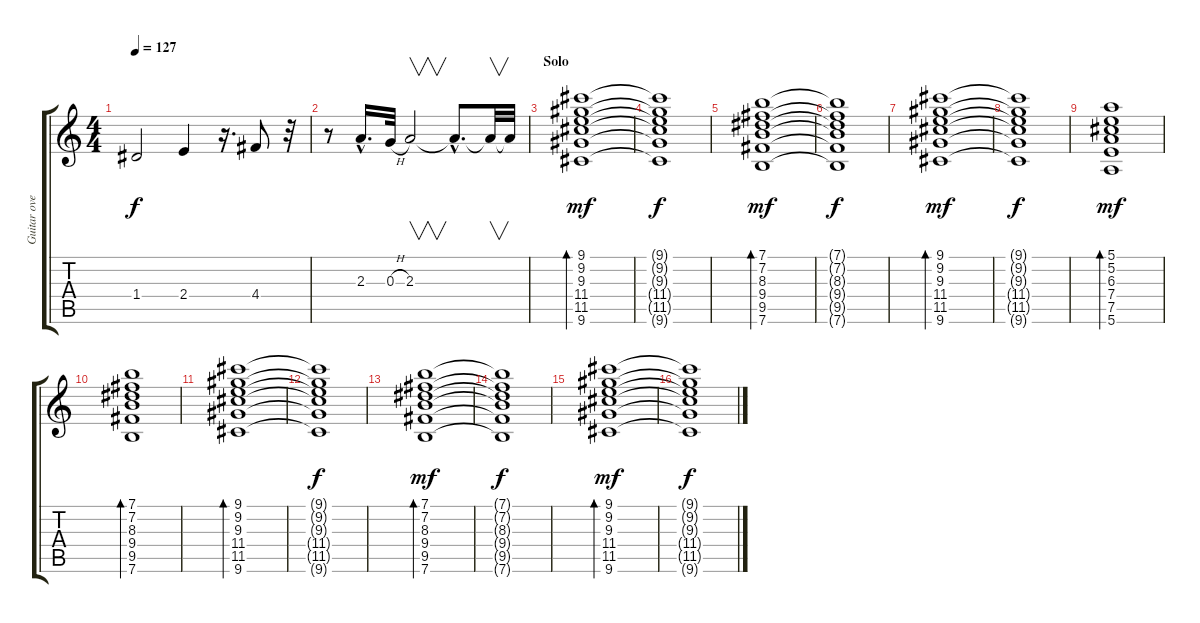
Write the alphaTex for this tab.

\track ("Guitar overdubs" "Guitar ove") {instrument overdrivenguitar}
\staff {score tabs}
\tuning (E4 B3 G3 D3 A2 E2) {hide}
\ts (4 4)
\tempo 127
\clef g2
\ks c
1.4.2{dy f} 2.4.4 r.16{d} 4.4.8 r.32 |
r.8 2.3{hac}.16{d} 0.3{h}.32 2.3.2{v} 2.3{hac t}.8{d} 2.3{t}.32{v} 2.3{t}.32 |
\section ("" "Solo")
(9.1 9.2 9.3 11.4 11.5 9.6).1{bd 480 dy mf balance 8 instrument electricguitarclean} |
(9.1{t} 9.2{t} 9.3{t} 11.4{t} 11.5{t} 9.6{t}).1{dy f} |
(7.1 7.2 8.3 9.4 9.5 7.6).1{bd 480 dy mf} |
(7.1{t} 7.2{t} 8.3{t} 9.4{t} 9.5{t} 7.6{t}).1{dy f} |
(9.1 9.2 9.3 11.4 11.5 9.6).1{bd 480 dy mf} |
(9.1{t} 9.2{t} 9.3{t} 11.4{t} 11.5{t} 9.6{t}).1{dy f} |
(5.1 5.2 6.3 7.4 7.5 5.6).1{bd 480 dy mf} |
(7.1 7.2 8.3 9.4 9.5 7.6).1{bd 480} |
(9.1 9.2 9.3 11.4 11.5 9.6).1{bd 480} |
(9.1{t} 9.2{t} 9.3{t} 11.4{t} 11.5{t} 9.6{t}).1{dy f} |
(7.1 7.2 8.3 9.4 9.5 7.6).1{bd 480 dy mf} |
(7.1{t} 7.2{t} 8.3{t} 9.4{t} 9.5{t} 7.6{t}).1{dy f} |
(9.1 9.2 9.3 11.4 11.5 9.6).1{bd 480 dy mf} |
(9.1{t} 9.2{t} 9.3{t} 11.4{t} 11.5{t} 9.6{t}).1{dy f}
